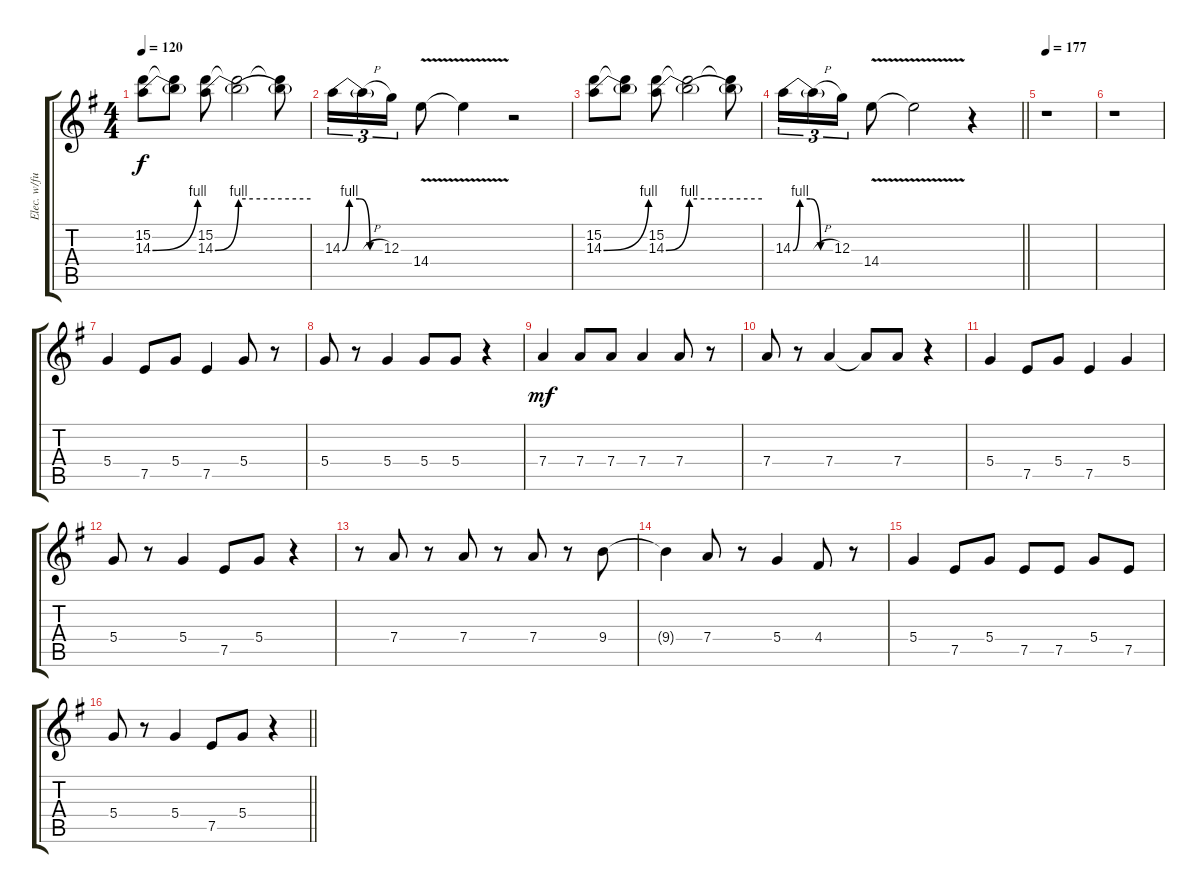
\track ("Elec. w/fuzz" "Elec. w/fu") {instrument distortionguitar}
\staff {score tabs}
\tuning (E4 B3 G3 D3 A2 E2) {hide}
\ts (4 4)
\tempo 120
\clef g2
\ks g
(15.2 14.3{be (bend 0 0 60 4)}).8{dy f instrument distortionguitar} (15.2{t} 14.3{t}).8 (15.2 14.3{be (bend 0 0 60 4)}).8 (15.2{t} 14.3{be (hold 0 4 60 4) t}).2 (15.2{t} 14.3{t}).8 |
14.3{be (custom 0 0 10 4 25 4 40 0 60 0)}.16{tu (3 2)} 14.3{h t}.16{tu (3 2)} 12.3.16{tu (3 2)} 14.4{v}.8 14.4{v t}.4 r.2 |
(15.2 14.3{be (bend 0 0 60 4)}).8 (15.2{t} 14.3{t}).8 (15.2 14.3{be (bend 0 0 60 4)}).8 (15.2{t} 14.3{be (hold 0 4 60 4) t}).2 (15.2{t} 14.3{t}).8 |
\barLineRight lightlight
14.3{be (custom 0 0 10 4 25 4 40 0 60 0)}.16{tu (3 2)} 14.3{h t}.16{tu (3 2)} 12.3.16{tu (3 2)} 14.4{v}.8 14.4{v t}.2 r.4 |
\tempo 177
r.1 |
r.1 |
5.4.4 7.5.8 5.4.8 7.5.4 5.4.8 r.8 |
5.4.8 r.8 5.4.4 5.4.8 5.4.8 r.4 |
7.4.4{dy mf} 7.4.8 7.4.8 7.4.4 7.4.8 r.8 |
7.4.8 r.8 7.4.4 7.4{t}.8 7.4.8 r.4 |
5.4.4 7.5.8 5.4.8 7.5.4 5.4.4 |
5.4.8 r.8 5.4.4 7.5.8 5.4.8 r.4 |
r.8 7.4.8 r.8 7.4.8 r.8 7.4.8 r.8 9.4.8 |
9.4{t}.4 7.4.8 r.8 5.4.4 4.4.8 r.8 |
5.4.4 7.5.8 5.4.8 7.5.8 7.5.8 5.4.8 7.5.8 |
\barLineRight lightlight
5.4.8 r.8 5.4.4 7.5.8 5.4.8 r.4
